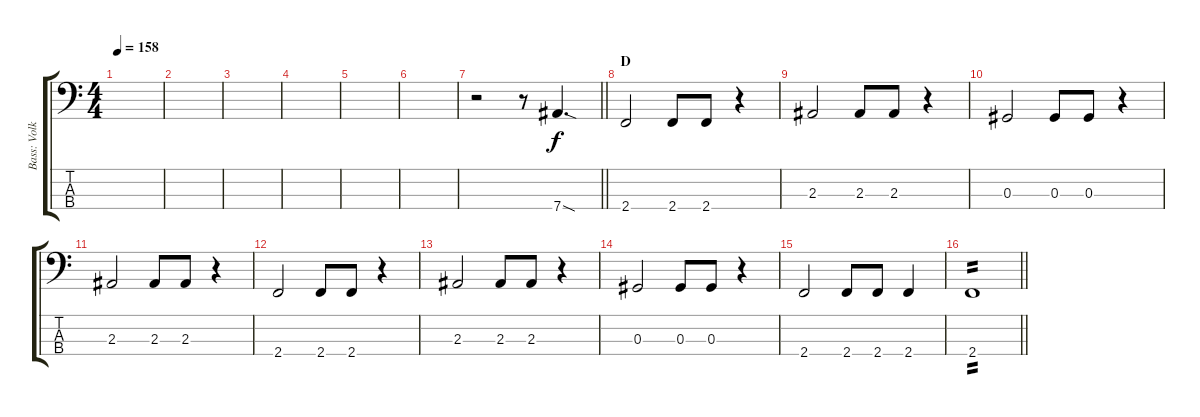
\track ("Bass: Volker" "Bass: Volk") {instrument electricbassfinger}
\staff {score tabs}
\tuning (Gb2 Db2 Ab1 Eb1) {hide}
\ts (4 4)
\tempo 158
\clef f4
\ks c
|
|
|
|
|
|
\barLineRight lightlight
r.2 r.8 7.4{sod}.4{d} |
\section ("" "D")
2.4.2 2.4.8 2.4.8 r.4 |
2.3.2 2.3.8 2.3.8 r.4 |
0.3.2 0.3.8 0.3.8 r.4 |
2.3.2 2.3.8 2.3.8 r.4 |
2.4.2 2.4.8 2.4.8 r.4 |
2.3.2 2.3.8 2.3.8 r.4 |
0.3.2 0.3.8 0.3.8 r.4 |
2.4.2 2.4.8 2.4.8 2.4.4 |
\barLineRight lightlight
2.4.1{tp 2}
